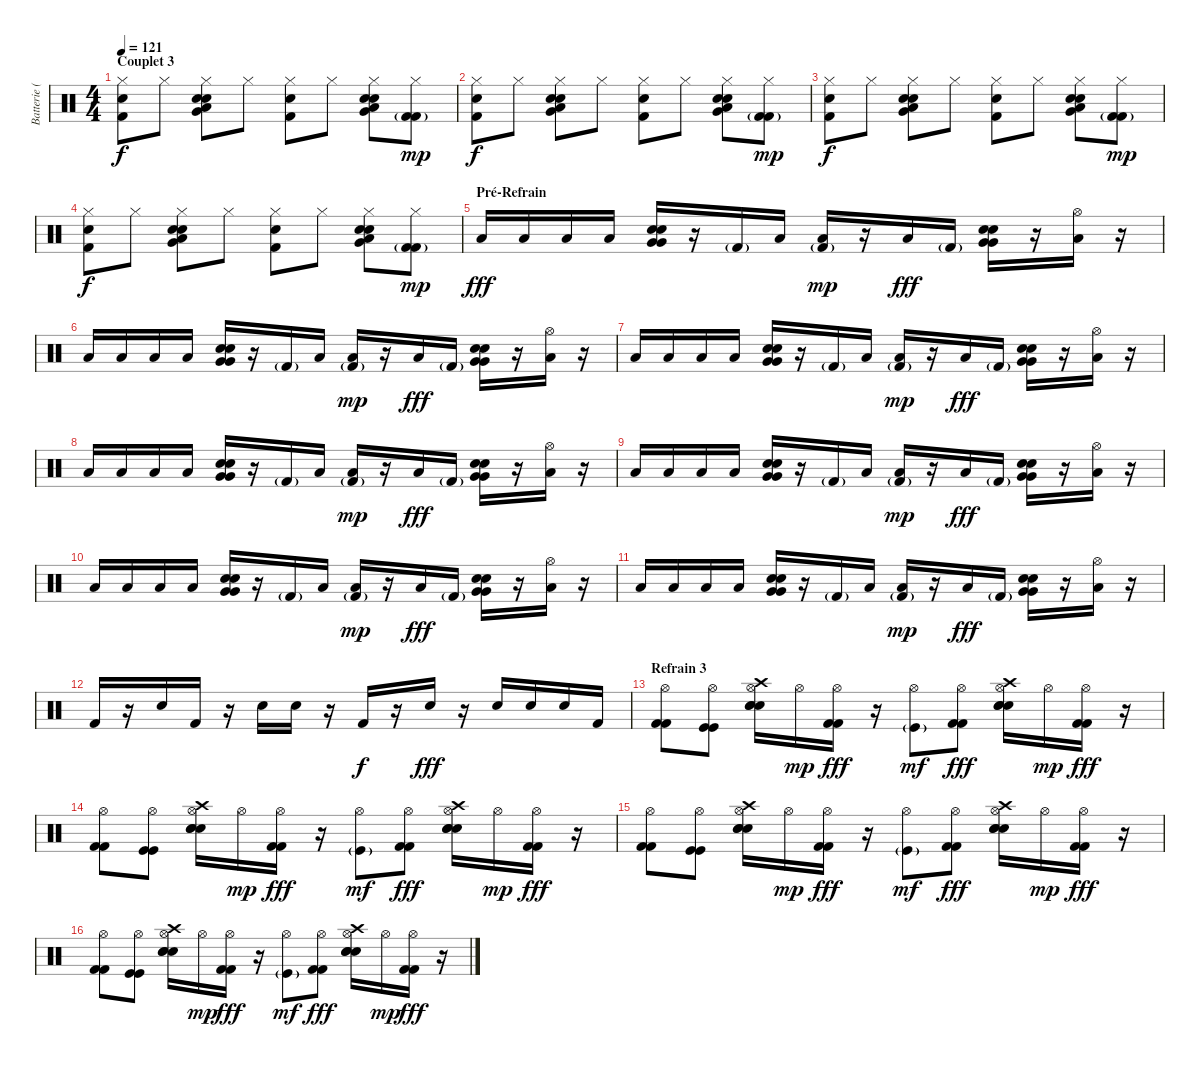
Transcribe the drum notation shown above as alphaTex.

\track ("Batterie (Dominic Howard)" "Batterie (") {instrument percussion}
\staff {score}
\articulation defaults
\ts (4 4)
\section ("" "Couplet 3")
\tempo 121
\clef neutral
\ks c
("Kick (hit) 2" "Snare (hit) 2" "Hi-Hat (closed)").8{dy f} "Hi-Hat (closed)".8 ("Electric Snare (hit)" "Low Floor Tom (hit)" "Hand Clap (hit)" "Very Low Tom (hit)" "Hi-Hat (closed)").8 "Hi-Hat (closed)".8 ("Kick (hit) 2" "Snare (hit) 2" "Hi-Hat (closed)").8 "Hi-Hat (closed)".8 ("Electric Snare (hit)" "Low Floor Tom (hit)" "Hand Clap (hit)" "Very Low Tom (hit)" "Hi-Hat (closed)").8 ("Kick (hit) 2"{g} "Kick (hit) 2"{g} "Hi-Hat (closed)").8{dy mp} |
("Kick (hit) 2" "Snare (hit) 2" "Hi-Hat (closed)").8{dy f} "Hi-Hat (closed)".8 ("Electric Snare (hit)" "Low Floor Tom (hit)" "Hand Clap (hit)" "Very Low Tom (hit)" "Hi-Hat (closed)").8 "Hi-Hat (closed)".8 ("Kick (hit) 2" "Snare (hit) 2" "Hi-Hat (closed)").8 "Hi-Hat (closed)".8 ("Electric Snare (hit)" "Low Floor Tom (hit)" "Hand Clap (hit)" "Very Low Tom (hit)" "Hi-Hat (closed)").8 ("Kick (hit) 2"{g} "Kick (hit) 2"{g} "Hi-Hat (closed)").8{dy mp} |
("Kick (hit) 2" "Snare (hit) 2" "Hi-Hat (closed)").8{dy f} "Hi-Hat (closed)".8 ("Electric Snare (hit)" "Low Floor Tom (hit)" "Hand Clap (hit)" "Very Low Tom (hit)" "Hi-Hat (closed)").8 "Hi-Hat (closed)".8 ("Kick (hit) 2" "Snare (hit) 2" "Hi-Hat (closed)").8 "Hi-Hat (closed)".8 ("Electric Snare (hit)" "Low Floor Tom (hit)" "Hand Clap (hit)" "Very Low Tom (hit)" "Hi-Hat (closed)").8 ("Kick (hit) 2"{g} "Kick (hit) 2"{g} "Hi-Hat (closed)").8{dy mp} |
("Kick (hit) 2" "Snare (hit) 2" "Hi-Hat (closed)").8{dy f} "Hi-Hat (closed)".8 ("Electric Snare (hit)" "Low Floor Tom (hit)" "Hand Clap (hit)" "Very Low Tom (hit)" "Hi-Hat (closed)").8 "Hi-Hat (closed)".8 ("Kick (hit) 2" "Snare (hit) 2" "Hi-Hat (closed)").8 "Hi-Hat (closed)".8 ("Electric Snare (hit)" "Low Floor Tom (hit)" "Hand Clap (hit)" "Very Low Tom (hit)" "Hi-Hat (closed)").8 ("Kick (hit) 2"{g} "Kick (hit) 2"{g} "Hi-Hat (closed)").8{dy mp} |
\section ("" "Pré-Refrain")
"Low Floor Tom (hit)".16{dy fff} "Low Floor Tom (hit)".16 "Low Floor Tom (hit)".16 "Low Floor Tom (hit)".16 ("Very Low Tom (hit)" "Electric Snare (hit)" "Electric Snare (hit)" "Very Low Tom (hit)").16 r.16 "Kick (hit) 2"{g}.16 "Low Floor Tom (hit)".16 ("Low Floor Tom (hit)" "Kick (hit) 2"{g}).16{dy mp} r.16 "Low Floor Tom (hit)".16{dy fff} "Kick (hit) 2"{g}.16 ("Very Low Tom (hit)" "Electric Snare (hit)" "Electric Snare (hit)" "Very Low Tom (hit)").16 r.16 ("Low Floor Tom (hit)" "Hi-Hat (open)").16 r.16 |
"Low Floor Tom (hit)".16 "Low Floor Tom (hit)".16 "Low Floor Tom (hit)".16 "Low Floor Tom (hit)".16 ("Very Low Tom (hit)" "Electric Snare (hit)" "Electric Snare (hit)" "Very Low Tom (hit)").16 r.16 "Kick (hit) 2"{g}.16 "Low Floor Tom (hit)".16 ("Low Floor Tom (hit)" "Kick (hit) 2"{g}).16{dy mp} r.16 "Low Floor Tom (hit)".16{dy fff} "Kick (hit) 2"{g}.16 ("Very Low Tom (hit)" "Electric Snare (hit)" "Electric Snare (hit)" "Very Low Tom (hit)").16 r.16 ("Low Floor Tom (hit)" "Hi-Hat (open)").16 r.16 |
"Low Floor Tom (hit)".16 "Low Floor Tom (hit)".16 "Low Floor Tom (hit)".16 "Low Floor Tom (hit)".16 ("Very Low Tom (hit)" "Electric Snare (hit)" "Electric Snare (hit)" "Very Low Tom (hit)").16 r.16 "Kick (hit) 2"{g}.16 "Low Floor Tom (hit)".16 ("Low Floor Tom (hit)" "Kick (hit) 2"{g}).16{dy mp} r.16 "Low Floor Tom (hit)".16{dy fff} "Kick (hit) 2"{g}.16 ("Very Low Tom (hit)" "Electric Snare (hit)" "Electric Snare (hit)" "Very Low Tom (hit)").16 r.16 ("Low Floor Tom (hit)" "Hi-Hat (open)").16 r.16 |
"Low Floor Tom (hit)".16 "Low Floor Tom (hit)".16 "Low Floor Tom (hit)".16 "Low Floor Tom (hit)".16 ("Very Low Tom (hit)" "Electric Snare (hit)" "Electric Snare (hit)" "Very Low Tom (hit)").16 r.16 "Kick (hit) 2"{g}.16 "Low Floor Tom (hit)".16 ("Low Floor Tom (hit)" "Kick (hit) 2"{g}).16{dy mp} r.16 "Low Floor Tom (hit)".16{dy fff} "Kick (hit) 2"{g}.16 ("Very Low Tom (hit)" "Electric Snare (hit)" "Electric Snare (hit)" "Very Low Tom (hit)").16 r.16 ("Low Floor Tom (hit)" "Hi-Hat (open)").16 r.16 |
"Low Floor Tom (hit)".16 "Low Floor Tom (hit)".16 "Low Floor Tom (hit)".16 "Low Floor Tom (hit)".16 ("Very Low Tom (hit)" "Electric Snare (hit)" "Electric Snare (hit)" "Very Low Tom (hit)").16 r.16 "Kick (hit) 2"{g}.16 "Low Floor Tom (hit)".16 ("Low Floor Tom (hit)" "Kick (hit) 2"{g}).16{dy mp} r.16 "Low Floor Tom (hit)".16{dy fff} "Kick (hit) 2"{g}.16 ("Very Low Tom (hit)" "Electric Snare (hit)" "Electric Snare (hit)" "Very Low Tom (hit)").16 r.16 ("Low Floor Tom (hit)" "Hi-Hat (open)").16 r.16 |
"Low Floor Tom (hit)".16 "Low Floor Tom (hit)".16 "Low Floor Tom (hit)".16 "Low Floor Tom (hit)".16 ("Very Low Tom (hit)" "Electric Snare (hit)" "Electric Snare (hit)" "Very Low Tom (hit)").16 r.16 "Kick (hit) 2"{g}.16 "Low Floor Tom (hit)".16 ("Low Floor Tom (hit)" "Kick (hit) 2"{g}).16{dy mp} r.16 "Low Floor Tom (hit)".16{dy fff} "Kick (hit) 2"{g}.16 ("Very Low Tom (hit)" "Electric Snare (hit)" "Electric Snare (hit)" "Very Low Tom (hit)").16 r.16 ("Low Floor Tom (hit)" "Hi-Hat (open)").16 r.16 |
"Low Floor Tom (hit)".16 "Low Floor Tom (hit)".16 "Low Floor Tom (hit)".16 "Low Floor Tom (hit)".16 ("Very Low Tom (hit)" "Electric Snare (hit)" "Electric Snare (hit)" "Very Low Tom (hit)").16 r.16 "Kick (hit) 2"{g}.16 "Low Floor Tom (hit)".16 ("Low Floor Tom (hit)" "Kick (hit) 2"{g}).16{dy mp} r.16 "Low Floor Tom (hit)".16{dy fff} "Kick (hit) 2"{g}.16 ("Very Low Tom (hit)" "Electric Snare (hit)" "Electric Snare (hit)" "Very Low Tom (hit)").16 r.16 ("Low Floor Tom (hit)" "Hi-Hat (open)").16 r.16 |
"Kick (hit) 2".16 r.16 "Electric Snare (hit)".16 "Kick (hit) 2".16 r.16 "Electric Snare (hit)".16 "Electric Snare (hit)".16 r.16 "Kick (hit) 2".16{dy f} r.16 "Electric Snare (hit)".16{dy fff} r.16 "Electric Snare (hit)".16 "Electric Snare (hit)".16 "Electric Snare (hit)".16 "Kick (hit) 2".16 |
\section ("" "Refrain 3")
("Hi-Hat (open)" "Kick (hit) 2" "Kick (hit) 2").8 ("Hi-Hat (open)" "Kick (hit)" "Kick (hit)").8 ("Hi-Hat (open)" "Snare (hit) 2" "Snare (hit) 2" "Electric Snare (hit)" "Crash high (hit)").16 "Hi-Hat (open)".16{dy mp} ("Hi-Hat (open)" "Kick (hit) 2" "Kick (hit) 2").16{dy fff} r.16 ("Hi-Hat (open)" "Kick (hit)"{g}).8{dy mf} ("Hi-Hat (open)" "Kick (hit) 2" "Kick (hit) 2").8{dy fff} ("Hi-Hat (open)" "Snare (hit) 2" "Snare (hit) 2" "Electric Snare (hit)" "Crash high (hit)").16 "Hi-Hat (open)".16{dy mp} ("Hi-Hat (open)" "Kick (hit) 2" "Kick (hit) 2").16{dy fff} r.16 |
("Hi-Hat (open)" "Kick (hit) 2" "Kick (hit) 2").8 ("Hi-Hat (open)" "Kick (hit)" "Kick (hit)").8 ("Hi-Hat (open)" "Snare (hit) 2" "Snare (hit) 2" "Electric Snare (hit)" "Crash high (hit)").16 "Hi-Hat (open)".16{dy mp} ("Hi-Hat (open)" "Kick (hit) 2" "Kick (hit) 2").16{dy fff} r.16 ("Hi-Hat (open)" "Kick (hit)"{g}).8{dy mf} ("Hi-Hat (open)" "Kick (hit) 2" "Kick (hit) 2").8{dy fff} ("Hi-Hat (open)" "Snare (hit) 2" "Snare (hit) 2" "Electric Snare (hit)" "Crash high (hit)").16 "Hi-Hat (open)".16{dy mp} ("Hi-Hat (open)" "Kick (hit) 2" "Kick (hit) 2").16{dy fff} r.16 |
("Hi-Hat (open)" "Kick (hit) 2" "Kick (hit) 2").8 ("Hi-Hat (open)" "Kick (hit)" "Kick (hit)").8 ("Hi-Hat (open)" "Snare (hit) 2" "Snare (hit) 2" "Electric Snare (hit)" "Crash high (hit)").16 "Hi-Hat (open)".16{dy mp} ("Hi-Hat (open)" "Kick (hit) 2" "Kick (hit) 2").16{dy fff} r.16 ("Hi-Hat (open)" "Kick (hit)"{g}).8{dy mf} ("Hi-Hat (open)" "Kick (hit) 2" "Kick (hit) 2").8{dy fff} ("Hi-Hat (open)" "Snare (hit) 2" "Snare (hit) 2" "Electric Snare (hit)" "Crash high (hit)").16 "Hi-Hat (open)".16{dy mp} ("Hi-Hat (open)" "Kick (hit) 2" "Kick (hit) 2").16{dy fff} r.16 |
("Hi-Hat (open)" "Kick (hit) 2" "Kick (hit) 2").8 ("Hi-Hat (open)" "Kick (hit)" "Kick (hit)").8 ("Hi-Hat (open)" "Snare (hit) 2" "Snare (hit) 2" "Electric Snare (hit)" "Crash high (hit)").16 "Hi-Hat (open)".16{dy mp} ("Hi-Hat (open)" "Kick (hit) 2" "Kick (hit) 2").16{dy fff} r.16 ("Hi-Hat (open)" "Kick (hit)"{g}).8{dy mf} ("Hi-Hat (open)" "Kick (hit) 2" "Kick (hit) 2").8{dy fff} ("Hi-Hat (open)" "Snare (hit) 2" "Snare (hit) 2" "Electric Snare (hit)" "Crash high (hit)").16 "Hi-Hat (open)".16{dy mp} ("Hi-Hat (open)" "Kick (hit) 2" "Kick (hit) 2").16{dy fff} r.16
